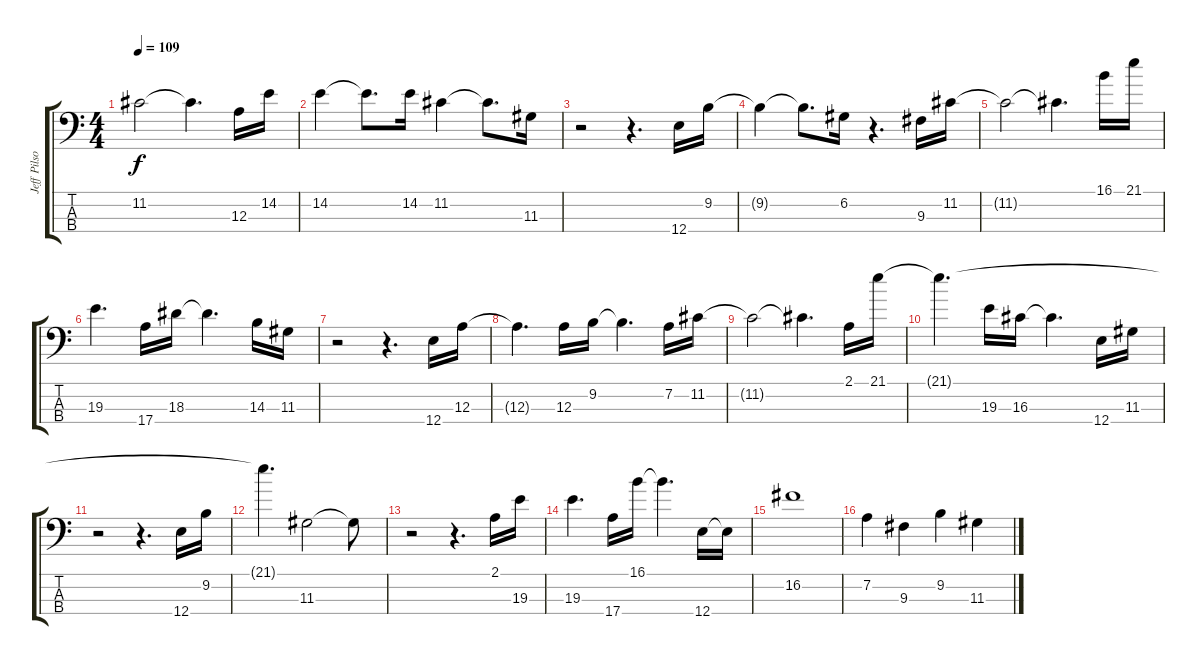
\track ("Jeff Pilson" "Jeff Pilso") {instrument electricbassfinger}
\staff {score tabs}
\tuning (G2 D2 A1 E1) {hide}
\ts (4 4)
\tempo 109
\clef f4
\ks c
11.2.2{dy f} 11.2{t}.4{d} 12.3.16 14.2.16 |
14.2.4 14.2{t}.8{d} 14.2.16 11.2.4 11.2{t}.8{d} 11.3.16 |
r.2 r.4{d} 12.4.16 9.2.16 |
9.2{t}.4 9.2{t}.8{d} 6.2.16 r.4{d} 9.3.16 11.2.16 |
11.2{t}.2 11.2{t}.4{d} 16.1.16 21.1.16 |
19.3.4{d} 17.4.16 18.3.16 18.3{t}.4{d} 14.3.16 11.3.16 |
r.2 r.4{d} 12.4.16 12.3.16 |
12.3{t}.4{d} 12.3.16 9.2.16 9.2{t}.4{d} 7.2.16 11.2.16 |
11.2{t}.2 11.2{t}.4{d} 2.1.16 21.1.16 |
21.1{t}.4{d} 19.3.16 16.3.16 16.3{t}.4{d} 12.4.16 11.3.16 |
r.2 r.4{d} 12.4.16 9.2.16 |
21.1{t}.4{d} 11.3.2 11.3{t}.8 |
r.2 r.4{d} 2.1.16 19.3.16 |
19.3.4{d} 17.4.16 16.1.16 16.1{t}.4{d} 12.4.16 12.4{t}.16 |
16.2.1 |
7.2.4 9.3.4 9.2.4 11.3.4
